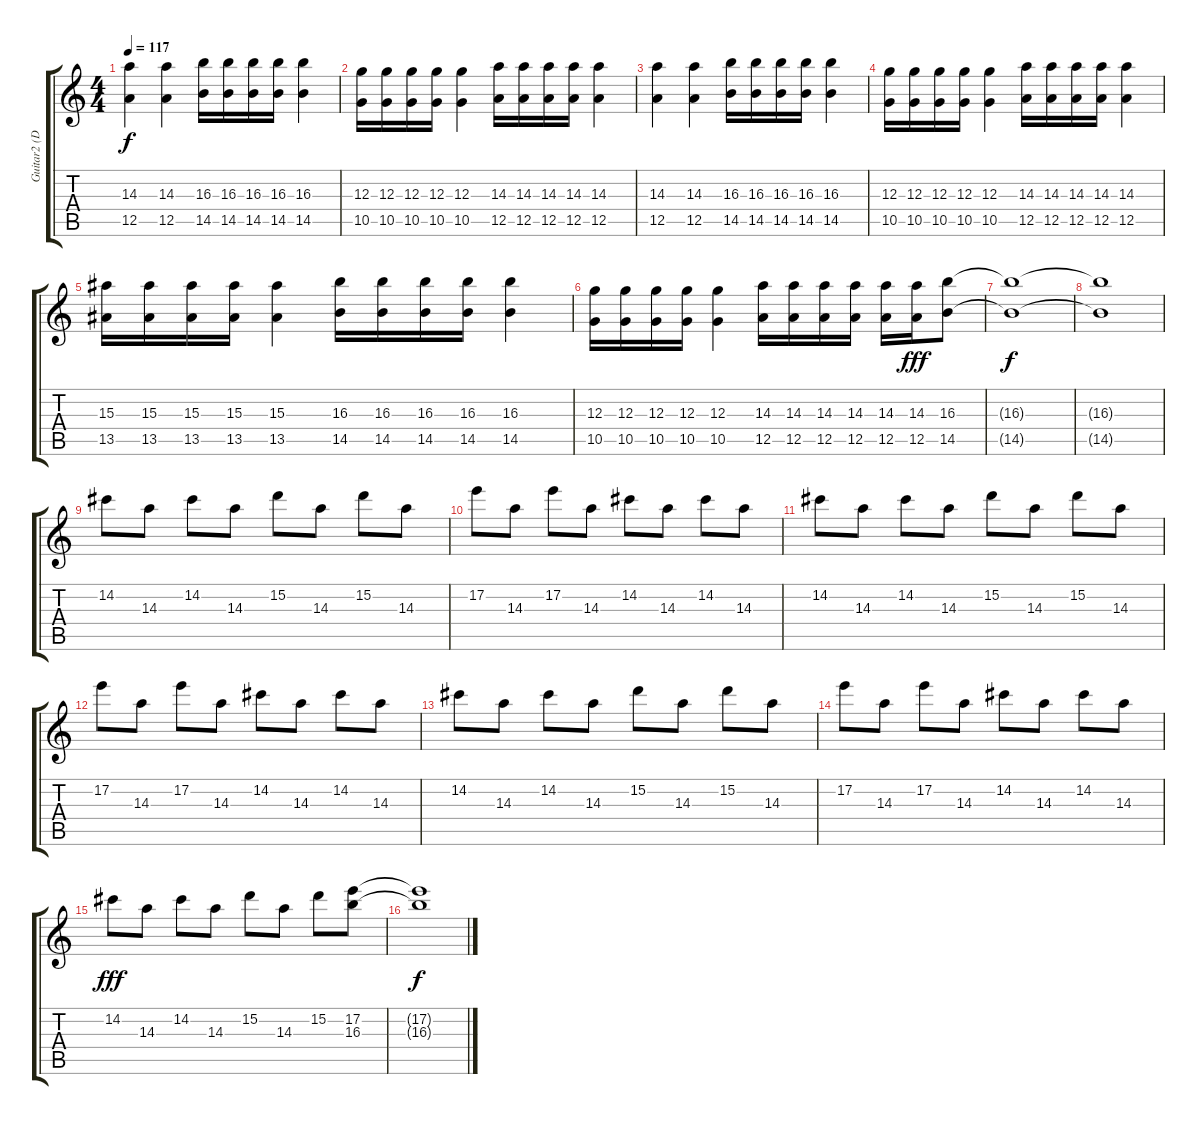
\track ("Guitar2 (Distortion)" "Guitar2 (D") {instrument distortionguitar}
\staff {score tabs}
\tuning (E4 B3 G3 D3 A2 E2) {hide}
\ts (4 4)
\tempo 117
\clef g2
\ks c
(14.3 12.5).4{dy f} (14.3 12.5).4 (16.3 14.5).16 (16.3 14.5).16 (16.3 14.5).16 (16.3 14.5).16 (16.3 14.5).4 |
(12.3 10.5).16 (12.3 10.5).16 (12.3 10.5).16 (12.3 10.5).16 (12.3 10.5).4 (14.3 12.5).16 (14.3 12.5).16 (14.3 12.5).16 (14.3 12.5).16 (14.3 12.5).4 |
(14.3 12.5).4 (14.3 12.5).4 (16.3 14.5).16 (16.3 14.5).16 (16.3 14.5).16 (16.3 14.5).16 (16.3 14.5).4 |
(12.3 10.5).16 (12.3 10.5).16 (12.3 10.5).16 (12.3 10.5).16 (12.3 10.5).4 (14.3 12.5).16 (14.3 12.5).16 (14.3 12.5).16 (14.3 12.5).16 (14.3 12.5).4 |
(15.3 13.5).16 (15.3 13.5).16 (15.3 13.5).16 (15.3 13.5).16 (15.3 13.5).4 (16.3 14.5).16 (16.3 14.5).16 (16.3 14.5).16 (16.3 14.5).16 (16.3 14.5).4 |
(12.3 10.5).16 (12.3 10.5).16 (12.3 10.5).16 (12.3 10.5).16 (12.3 10.5).4 (14.3 12.5).16 (14.3 12.5).16 (14.3 12.5).16 (14.3 12.5).16 (14.3 12.5).16 (14.3 12.5).16{dy fff} (16.3 14.5).8 |
(16.3{t} 14.5{t}).1{dy f} |
(16.3{t} 14.5{t}).1 |
14.2.8 14.3.8 14.2.8 14.3.8 15.2.8 14.3.8 15.2.8 14.3.8 |
17.2.8 14.3.8 17.2.8 14.3.8 14.2.8 14.3.8 14.2.8 14.3.8 |
14.2.8 14.3.8 14.2.8 14.3.8 15.2.8 14.3.8 15.2.8 14.3.8 |
17.2.8 14.3.8 17.2.8 14.3.8 14.2.8 14.3.8 14.2.8 14.3.8 |
14.2.8 14.3.8 14.2.8 14.3.8 15.2.8 14.3.8 15.2.8 14.3.8 |
17.2.8 14.3.8 17.2.8 14.3.8 14.2.8 14.3.8 14.2.8 14.3.8 |
14.2.8{dy fff} 14.3.8 14.2.8 14.3.8 15.2.8 14.3.8 15.2.8 (17.2 16.3).8 |
(17.2{t} 16.3{t}).1{dy f}
